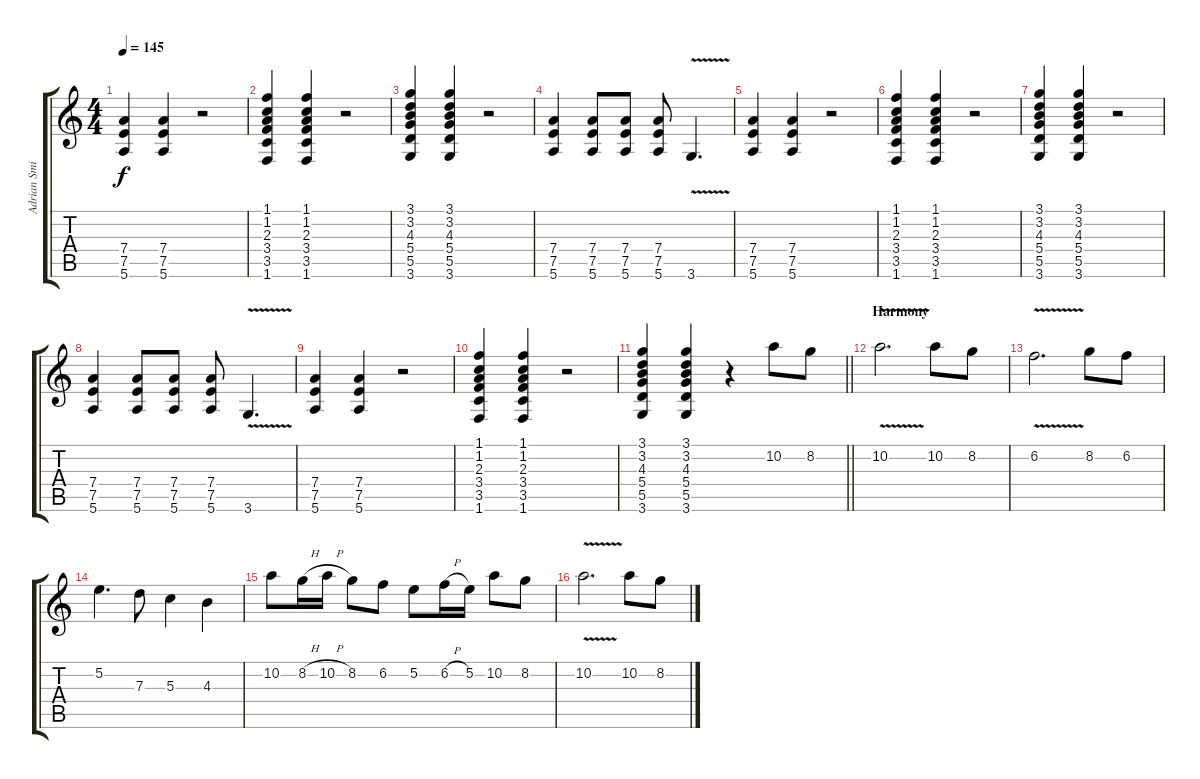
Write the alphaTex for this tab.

\track ("Adrian Smith" "Adrian Smi") {instrument distortionguitar}
\staff {score tabs}
\tuning (E4 B3 G3 D3 A2 E2) {hide}
\ts (4 4)
\tempo 145
\clef g2
\ks c
(7.4 7.5 5.6).4{dy f} (7.4 7.5 5.6).4 r.2 |
(1.1 1.2 2.3 3.4 3.5 1.6).4 (1.1 1.2 2.3 3.4 3.5 1.6).4 r.2 |
(3.1 3.2 4.3 5.4 5.5 3.6).4 (3.1 3.2 4.3 5.4 5.5 3.6).4 r.2 |
(7.4 7.5 5.6).4 (7.4 7.5 5.6).8 (7.4 7.5 5.6).8 (7.4 7.5 5.6).8 3.6{v}.4{d} |
(7.4 7.5 5.6).4 (7.4 7.5 5.6).4 r.2 |
(1.1 1.2 2.3 3.4 3.5 1.6).4 (1.1 1.2 2.3 3.4 3.5 1.6).4 r.2 |
(3.1 3.2 4.3 5.4 5.5 3.6).4 (3.1 3.2 4.3 5.4 5.5 3.6).4 r.2 |
(7.4 7.5 5.6).4 (7.4 7.5 5.6).8 (7.4 7.5 5.6).8 (7.4 7.5 5.6).8 3.6{v}.4{d} |
(7.4 7.5 5.6).4 (7.4 7.5 5.6).4 r.2 |
(1.1 1.2 2.3 3.4 3.5 1.6).4 (1.1 1.2 2.3 3.4 3.5 1.6).4 r.2 |
\barLineRight lightlight
(3.1 3.2 4.3 5.4 5.5 3.6).4 (3.1 3.2 4.3 5.4 5.5 3.6).4 r.4 10.2.8 8.2.8 |
\section ("" "Harmony")
10.2{v}.2{d} 10.2.8 8.2.8 |
6.2{v}.2{d} 8.2.8 6.2.8 |
5.2.4{d} 7.3.8 5.3.4 4.3.4 |
10.2.8 8.2{h}.16 10.2{h}.16 8.2.8 6.2.8 5.2.8 6.2{h}.16 5.2.16 10.2.8 8.2.8 |
10.2{v}.2{d} 10.2.8 8.2.8
